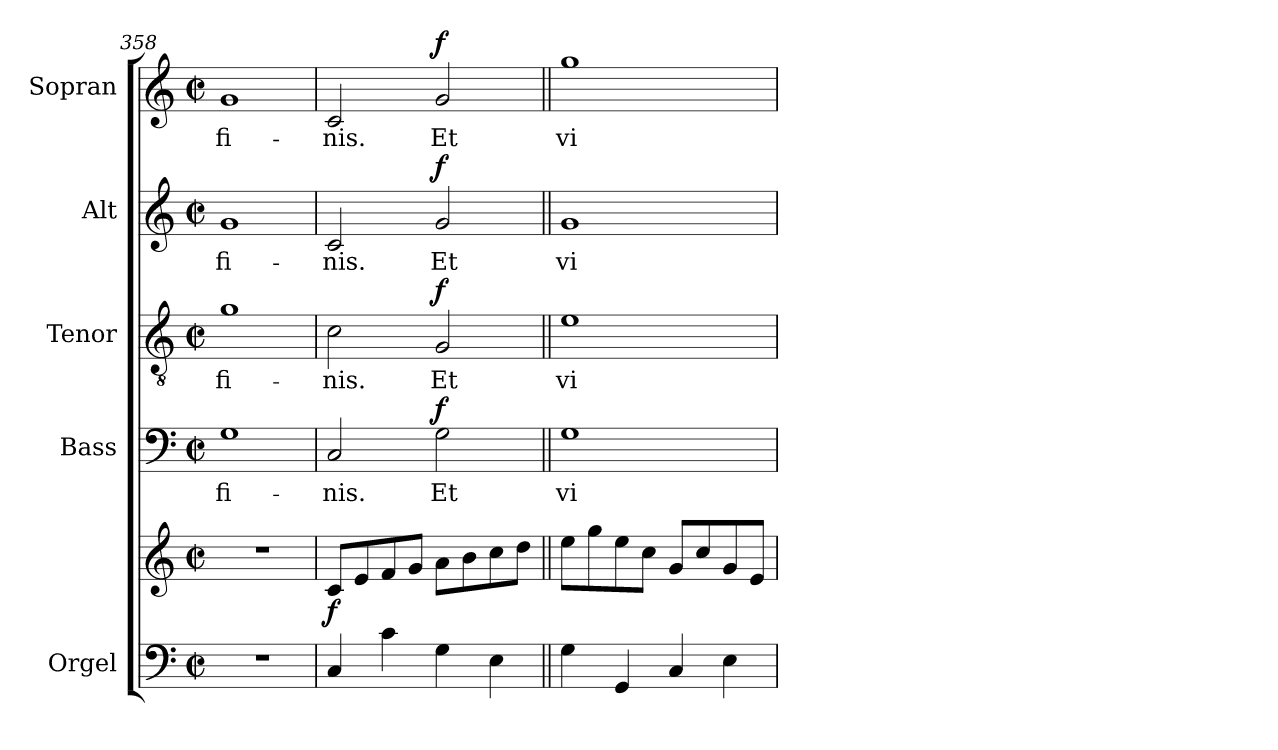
**kern	**kern	**dynam	**kern	**text	**dynam	**kern	**text	**dynam	**kern	**text	**dynam	**kern	**text	**dynam
*part5	*part5	*part5	*part4	*part4	*part4	*part3	*part3	*part3	*part2	*part2	*part2	*part1	*part1	*part1
*staff6	*staff5	*staff5/6	*staff4	*staff4	*staff4	*staff3	*staff3	*staff3	*staff2	*staff2	*staff2	*staff1	*staff1	*staff1
*I"Orgel	*	*	*I"Bass	*	*	*I"Tenor	*	*	*I"Alt	*	*	*I"Sopran	*	*
*I'Org.	*	*	*I'B.	*	*	*I'T.	*	*	*I'A.	*	*	*I'S.	*	*
*clefF4	*clefG2	*	*clefF4	*	*	*clefGv2	*	*	*clefG2	*	*	*clefG2	*	*
*k[]	*k[]	*	*k[]	*	*	*k[]	*	*	*k[]	*	*	*k[]	*	*
*C:	*C:	*	*C:	*	*	*C:	*	*	*C:	*	*	*C:	*	*
*M2/2	*M2/2	*	*M2/2	*	*	*M2/2	*	*	*M2/2	*	*	*M2/2	*	*
*met(c|)	*met(c|)	*	*met(c|)	*	*	*met(c|)	*	*	*met(c|)	*	*	*met(c|)	*	*
=358	=358	=358	=358	=358	=358	=358	=358	=358	=358	=358	=358	=358	=358	=358
!	!	!	!	!LO:LY:b	!	!	!LO:LY:b	!	!	!LO:LY:b	!	!	!LO:LY:b	!
1r	1r	.	1G	fi-	.	1g	fi-	.	1g	fi-	.	1g	fi-	.
=359	=359	=359	=359	=359	=359	=359	=359	=359	=359	=359	=359	=359	=359	=359
!	!	!LO:DY:b	!	!LO:LY:b	!	!	!LO:LY:b	!	!	!LO:LY:b	!	!	!LO:LY:b	!
4C/	8c/L	f	2C/	-nis.	.	2c\	-nis.	.	2c/	-nis.	.	2c/	-nis.	.
.	8e/	.	.	.	.	.	.	.	.	.	.	.	.	.
4c\	8f/	.	.	.	.	.	.	.	.	.	.	.	.	.
.	8g/J	.	.	.	.	.	.	.	.	.	.	.	.	.
!	!	!	!	!LO:LY:b	!LO:DY:a	!	!LO:LY:b	!LO:DY:a	!	!LO:LY:b	!LO:DY:a	!	!LO:LY:b	!LO:DY:a
4G\	8a\L	.	2G\	Et	f	2G/	Et	f	2g/	Et	f	2g/	Et	f
.	8b\	.	.	.	.	.	.	.	.	.	.	.	.	.
4E\	8cc\	.	.	.	.	.	.	.	.	.	.	.	.	.
.	8dd\J	.	.	.	.	.	.	.	.	.	.	.	.	.
=360||	=360||	=360||	=360||	=360||	=360||	=360||	=360||	=360||	=360||	=360||	=360||	=360||	=360||	=360||
!	!	!	!	!LO:LY:b	!	!	!LO:LY:b	!	!	!LO:LY:b	!	!	!LO:LY:b	!
4G\	8ee\L	.	1G	vi-	.	1e	vi-	.	1g	vi-	.	1gg	vi-	.
.	8gg\	.	.	.	.	.	.	.	.	.	.	.	.	.
4GG/	8ee\	.	.	.	.	.	.	.	.	.	.	.	.	.
.	8cc\J	.	.	.	.	.	.	.	.	.	.	.	.	.
4C/	8g/L	.	.	.	.	.	.	.	.	.	.	.	.	.
.	8cc/	.	.	.	.	.	.	.	.	.	.	.	.	.
4E\	8g/	.	.	.	.	.	.	.	.	.	.	.	.	.
.	8e/J	.	.	.	.	.	.	.	.	.	.	.	.	.
=	=	=	=	=	=	=	=	=	=	=	=	=	=	=
*-	*-	*-	*-	*-	*-	*-	*-	*-	*-	*-	*-	*-	*-	*-
